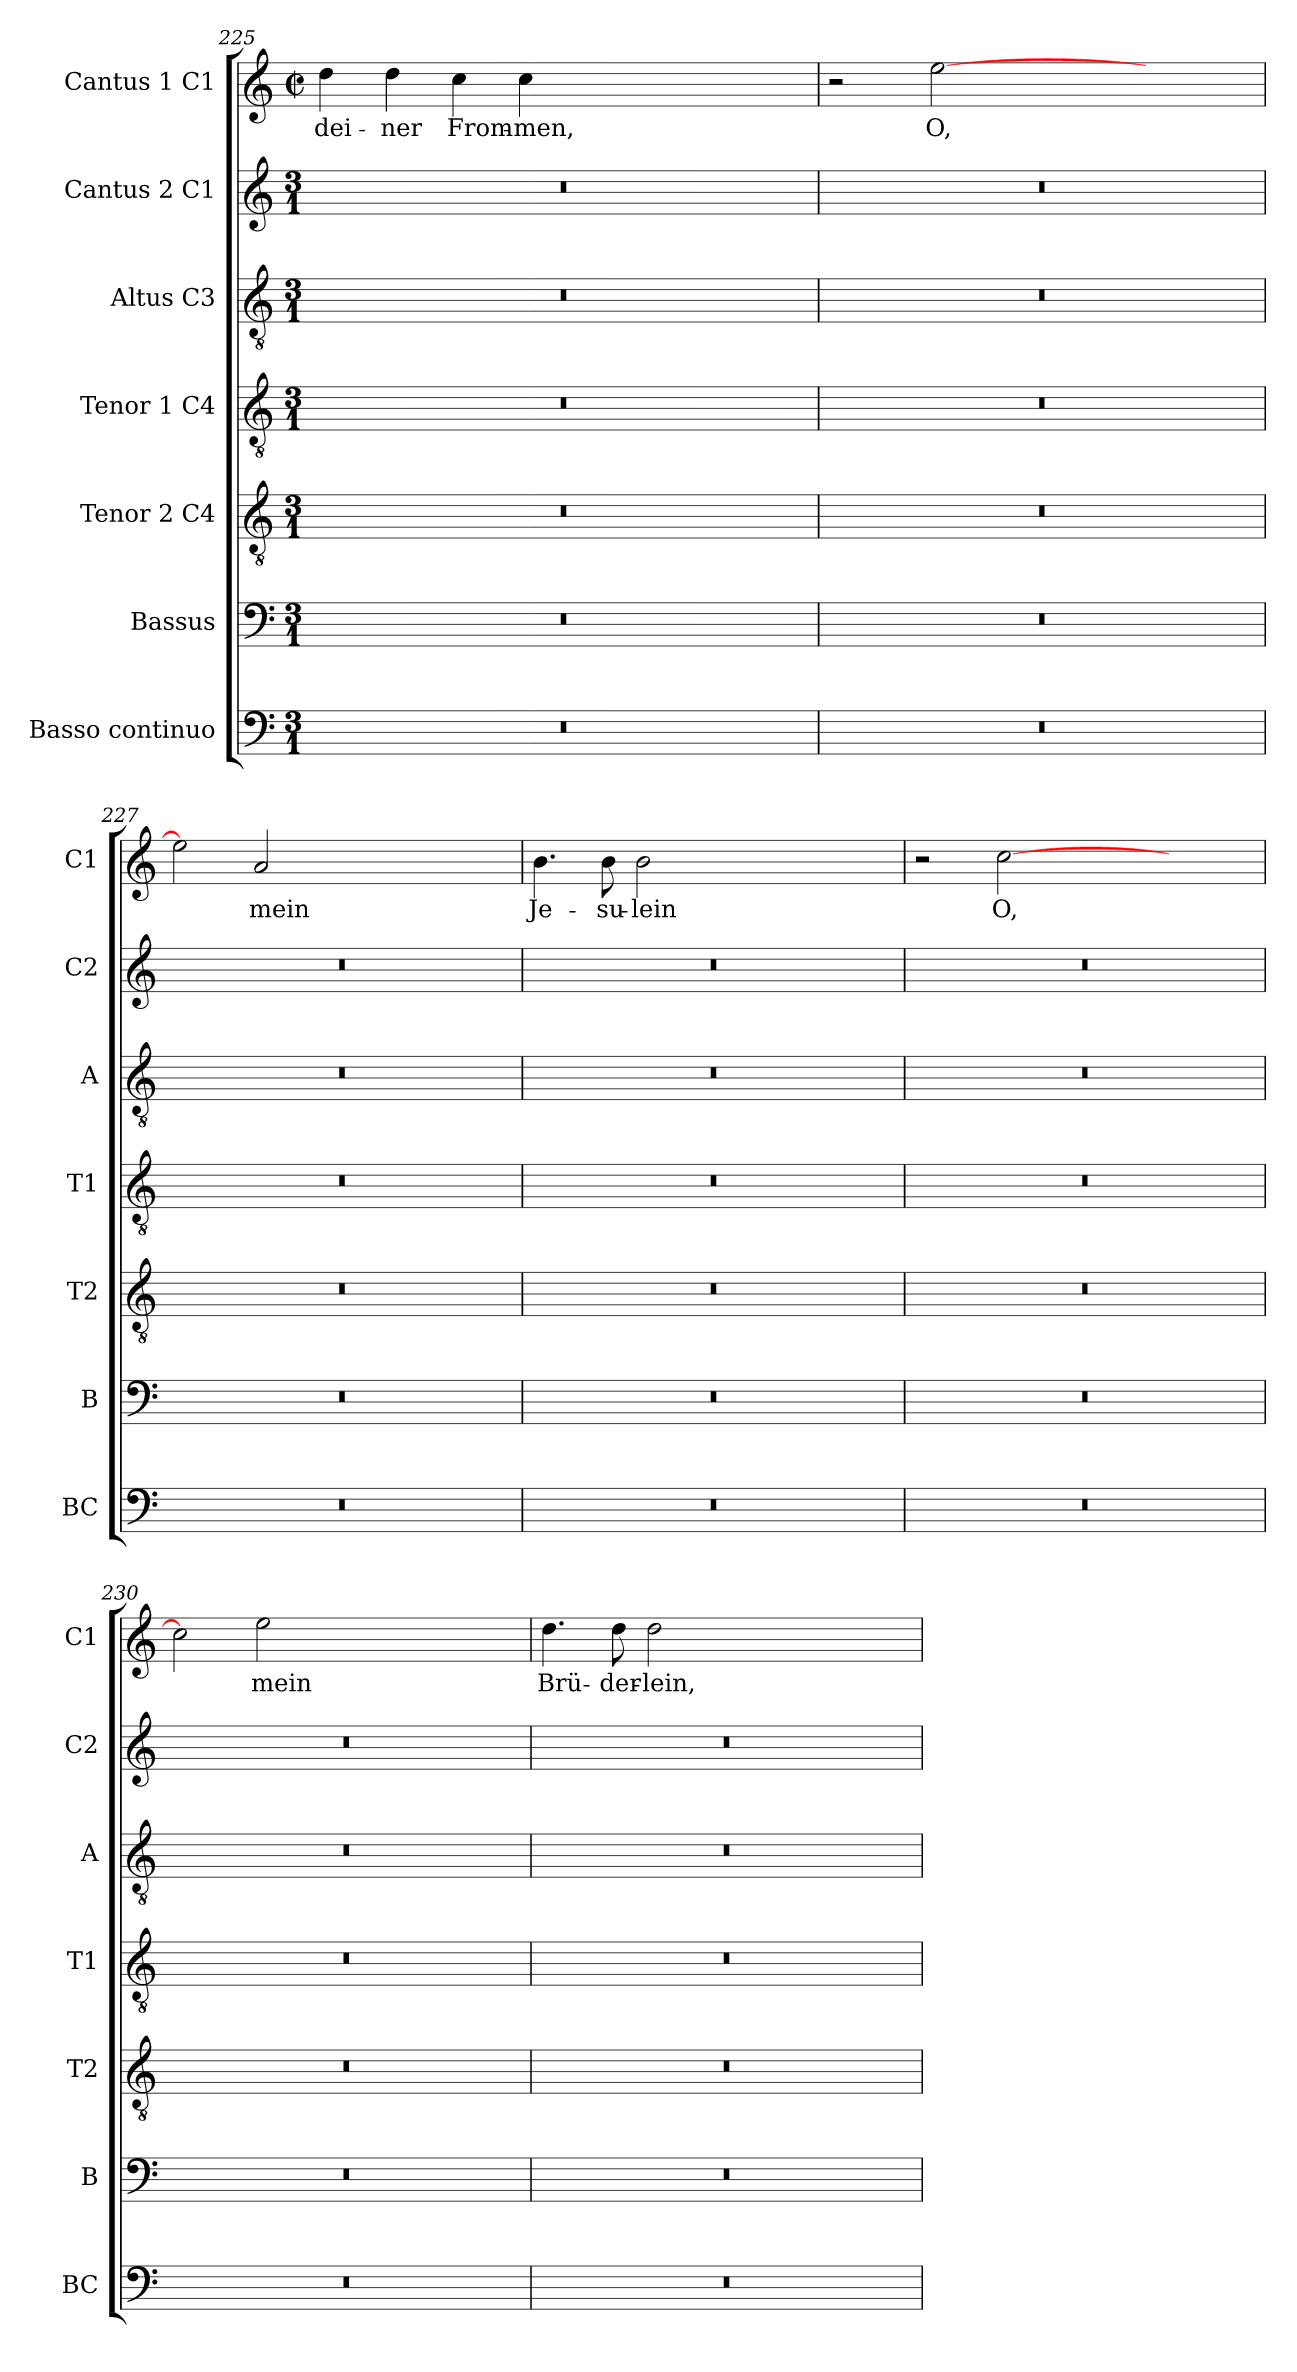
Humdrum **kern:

**kern	**kern	**kern	**kern	**kern	**kern	**kern	**text
*part7	*part6	*part5	*part4	*part3	*part2	*part1	*part1
*staff7	*staff6	*staff5	*staff4	*staff3	*staff2	*staff1	*staff1
*I"Basso continuo	*I"Bassus	*I"Tenor 2 C4	*I"Tenor 1 C4	*I"Altus C3	*I"Cantus 2 C1	*I"Cantus 1 C1	*
*I'BC	*I'B	*I'T2	*I'T1	*I'A	*I'C2	*I'C1	*
*clefF4	*clefF4	*clefGv2	*clefGv2	*clefGv2	*clefG2	*clefG2	*
*ITrd7c12	*	*	*	*	*	*	*
*k[]	*k[]	*k[]	*k[]	*k[]	*k[]	*k[]	*
*C:	*C:	*C:	*C:	*C:	*C:	*C:	*
*M3/1	*M3/1	*M3/1	*M3/1	*M3/1	*M3/1	*M2/2	*
*	*	*	*	*	*	*met(c|)	*
=225	=225	=225	=225	=225	=225	=225	=225
!	!	!	!	!	!	!	!LO:LY:b
0.r	0.r	0.r	0.r	0.r	0.r	4dd\	dei-
!	!	!	!	!	!	!	!LO:LY:b:rj
.	.	.	.	.	.	4dd\	-ner
!	!	!	!	!	!	!	!LO:LY:b
.	.	.	.	.	.	4cc\	From-
!	!	!	!	!	!	!	!LO:LY:b:rj
.	.	.	.	.	.	4cc\	-men,
.	.	.	.	.	.	0ryy	.
=226	=226	=226	=226	=226	=226	=226	=226
0.r	0.r	0.r	0.r	0.r	0.r	2r	.
!	!	!	!	!	!	!	!LO:LY:b
.	.	.	.	.	.	[>2ee\	O,
.	.	.	.	.	.	0ryy	.
=227	=227	=227	=227	=227	=227	=227	=227
0.r	0.r	0.r	0.r	0.r	0.r	2ee\]	.
!	!	!	!	!	!	!	!LO:LY:b
.	.	.	.	.	.	2a/	mein
.	.	.	.	.	.	0ryy	.
=228	=228	=228	=228	=228	=228	=228	=228
!	!	!	!	!	!	!	!LO:LY:b
0.r	0.r	0.r	0.r	0.r	0.r	4.b\	Je-
!	!	!	!	!	!	!	!LO:LY:b
.	.	.	.	.	.	8b\	-su-
!	!	!	!	!	!	!	!LO:LY:b
.	.	.	.	.	.	2b\	-lein
.	.	.	.	.	.	0ryy	.
=229	=229	=229	=229	=229	=229	=229	=229
0.r	0.r	0.r	0.r	0.r	0.r	2r	.
!	!	!	!	!	!	!	!LO:LY:b
.	.	.	.	.	.	[>2cc\	O,
.	.	.	.	.	.	0ryy	.
=230	=230	=230	=230	=230	=230	=230	=230
0.r	0.r	0.r	0.r	0.r	0.r	2cc\]	.
!	!	!	!	!	!	!	!LO:LY:b
.	.	.	.	.	.	2ee\	mein
.	.	.	.	.	.	0ryy	.
!!LO:LB:g=z
=231	=231	=231	=231	=231	=231	=231	=231
!	!	!	!	!	!	!	!LO:LY:b
0.r	0.r	0.r	0.r	0.r	0.r	4.dd\	Brü-
!	!	!	!	!	!	!	!LO:LY:b
.	.	.	.	.	.	8dd\	-der-
!	!	!	!	!	!	!	!LO:LY:b:rj
.	.	.	.	.	.	2dd\	-lein,
.	.	.	.	.	.	0ryy	.
=	=	=	=	=	=	=	=
*-	*-	*-	*-	*-	*-	*-	*-
